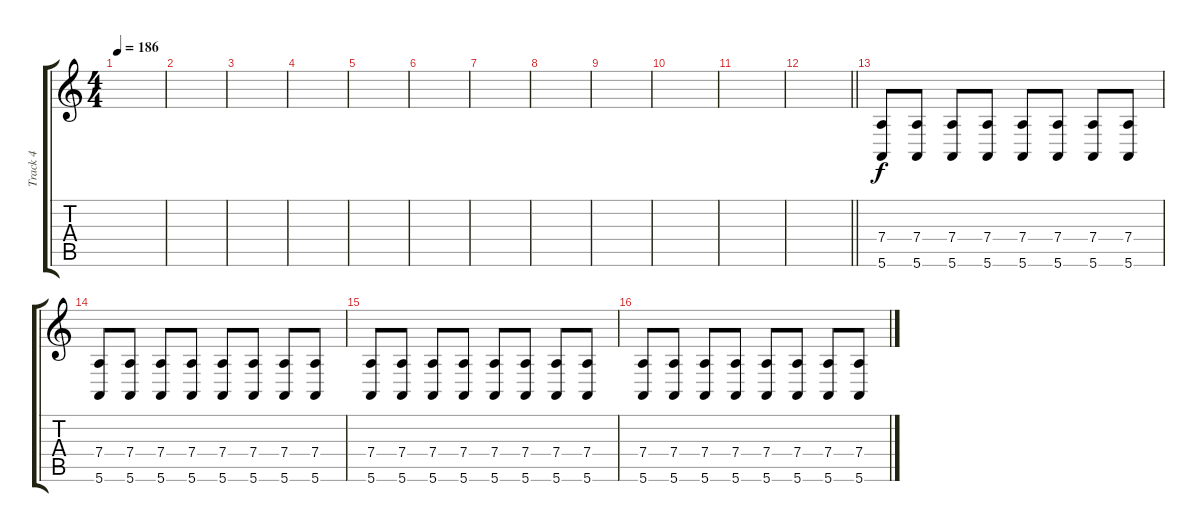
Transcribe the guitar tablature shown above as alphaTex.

\track ("Track 4" "Track 4") {instrument lead3calliope}
\staff {score tabs}
\tuning (E4 B3 G3 D3 A2 E2) {hide}
\ts (4 4)
\tempo 186
\clef g2
\ks c
|
|
|
|
|
|
|
|
|
|
|
\barLineRight lightlight
|
(7.4 5.6).8{volume 13 instrument lead2sawtooth} (7.4 5.6).8 (7.4 5.6).8 (7.4 5.6).8 (7.4 5.6).8 (7.4 5.6).8 (7.4 5.6).8 (7.4 5.6).8 |
(7.4 5.6).8{balance 1 instrument lead2sawtooth} (7.4 5.6).8 (7.4 5.6).8 (7.4 5.6).8 (7.4 5.6).8 (7.4 5.6).8 (7.4 5.6).8 (7.4 5.6).8 |
(7.4 5.6).8{balance 1 instrument lead2sawtooth} (7.4 5.6).8 (7.4 5.6).8 (7.4 5.6).8 (7.4 5.6).8 (7.4 5.6).8 (7.4 5.6).8 (7.4 5.6).8 |
(7.4 5.6).8{balance 1 instrument lead2sawtooth} (7.4 5.6).8 (7.4 5.6).8 (7.4 5.6).8 (7.4 5.6).8 (7.4 5.6).8 (7.4 5.6).8 (7.4 5.6).8
